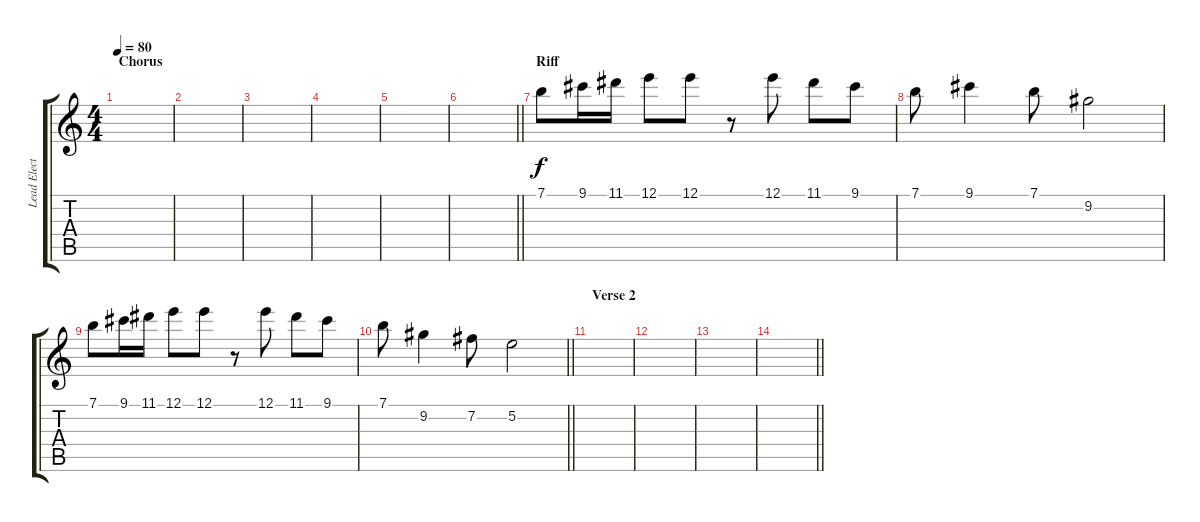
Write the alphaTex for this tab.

\track ("Lead Electric" "Lead Elect") {instrument electricguitarclean}
\staff {score tabs}
\tuning (E4 B3 G3 D3 A2 E2) {hide}
\ts (4 4)
\section ("" "Chorus")
\tempo 80
\clef g2
\ks c
|
|
|
|
|
\barLineRight lightlight
|
\section ("" "Riff")
7.1.8 9.1.16 11.1.16 12.1.8 12.1.8 r.8 12.1.8 11.1.8 9.1.8 |
7.1.8 9.1.4 7.1.8 9.2.2 |
7.1.8 9.1.16 11.1.16 12.1.8 12.1.8 r.8 12.1.8 11.1.8 9.1.8 |
\barLineRight lightlight
7.1.8 9.2.4 7.2.8 5.2.2 |
\section ("" "Verse 2")
|
|
|
\barLineRight lightlight
